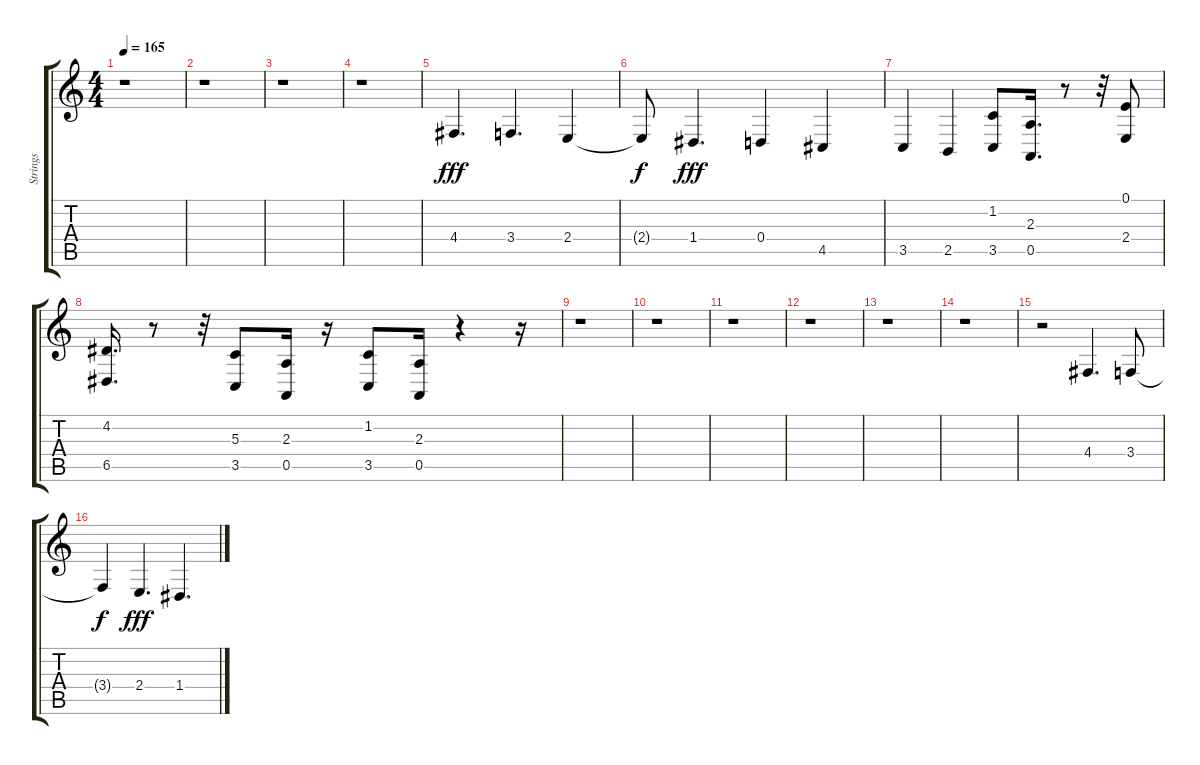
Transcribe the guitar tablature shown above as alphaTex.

\track ("Strings" "Strings") {instrument stringensemble1}
\staff {score tabs}
\tuning (E4 B3 G3 D3 A2 E2) {hide}
\ts (4 4)
\tempo 165
\clef g2
\ks c
r.1{dy fff} |
r.1 |
r.1 |
r.1 |
4.4.4{d} 3.4.4{d} 2.4.4 |
2.4{t}.8{dy f} 1.4.4{d dy fff} 0.4.4 4.5.4 |
3.5.4 2.5.4 (1.2 3.5).8 (2.3 0.5).16{d} r.8 r.32 (0.1 2.4).8 |
(4.2 6.5).16{d} r.8 r.32 (5.3 3.5).8 (2.3 0.5).16 r.16 (1.2 3.5).8 (2.3 0.5).16 r.4 r.16 |
r.1 |
r.1 |
r.1 |
r.1 |
r.1 |
r.1 |
r.2 4.4.4{d} 3.4.8 |
3.4{t}.4{dy f} 2.4.4{d dy fff} 1.4.4{d}
